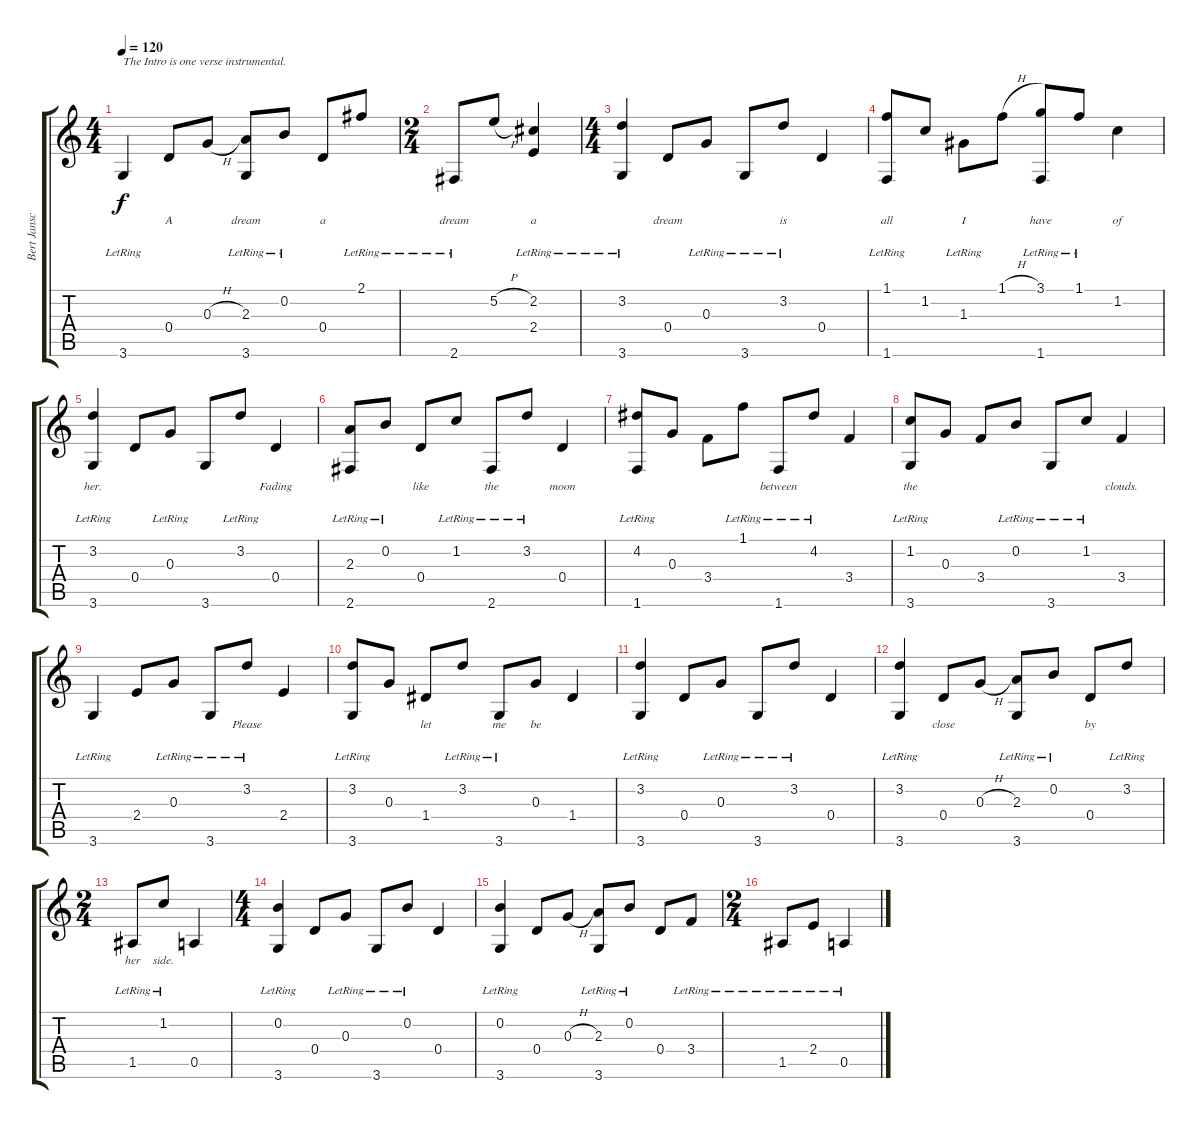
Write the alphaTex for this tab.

\track ("Bert Jansch" "Bert Jansc") {instrument acousticguitarnylon}
\staff {score tabs}
\tuning (E4 B3 G3 D3 A2 E2) {hide}
\ts (4 4)
\tempo 120
\clef g2
\ks c
3.6{lr}.4{txt "The Intro is one verse instrumental." lyrics (0 "") lyrics (1 "") lyrics (2 "") lyrics (3 "") lyrics (4 "") dy f instrument acousticguitarnylon} 0.4.8{lyrics (0 "A") lyrics (1 "") lyrics (2 "") lyrics (3 "") lyrics (4 "")} 0.3{h}.8{lyrics (0 "") lyrics (1 "") lyrics (2 "") lyrics (3 "") lyrics (4 "")} (2.3 3.6{lr}).8{lyrics (0 "dream") lyrics (1 "") lyrics (2 "") lyrics (3 "") lyrics (4 "")} 0.2{lr}.8{lyrics (0 "") lyrics (1 "") lyrics (2 "") lyrics (3 "") lyrics (4 "")} 0.4.8{lyrics (0 "a") lyrics (1 "") lyrics (2 "") lyrics (3 "") lyrics (4 "")} 2.1{lr}.8{lyrics (0 "") lyrics (1 "") lyrics (2 "") lyrics (3 "") lyrics (4 "")} |
\ts (2 4)
2.6{lr}.8{lyrics (0 "dream") lyrics (1 "") lyrics (2 "") lyrics (3 "") lyrics (4 "")} 5.2{h}.8{lyrics (0 "") lyrics (1 "") lyrics (2 "") lyrics (3 "") lyrics (4 "")} (2.2{lr} 2.4).4{lyrics (0 "a") lyrics (1 "") lyrics (2 "") lyrics (3 "") lyrics (4 "")} |
\ts (4 4)
(3.2{lr} 3.6{lr}).4{lyrics (0 "") lyrics (1 "") lyrics (2 "") lyrics (3 "") lyrics (4 "")} 0.4.8{lyrics (0 "dream") lyrics (1 "") lyrics (2 "") lyrics (3 "") lyrics (4 "")} 0.3{lr}.8{lyrics (0 "") lyrics (1 "") lyrics (2 "") lyrics (3 "") lyrics (4 "")} 3.6{lr}.8{lyrics (0 "") lyrics (1 "") lyrics (2 "") lyrics (3 "") lyrics (4 "")} 3.2{lr}.8{lyrics (0 "is") lyrics (1 "") lyrics (2 "") lyrics (3 "") lyrics (4 "")} 0.4.4{lyrics (0 "") lyrics (1 "") lyrics (2 "") lyrics (3 "") lyrics (4 "")} |
(1.1{lr} 1.6{lr}).8{lyrics (0 "all") lyrics (1 "") lyrics (2 "") lyrics (3 "") lyrics (4 "")} 1.2.8{lyrics (0 "") lyrics (1 "") lyrics (2 "") lyrics (3 "") lyrics (4 "")} 1.3{lr}.8{lyrics (0 "I") lyrics (1 "") lyrics (2 "") lyrics (3 "") lyrics (4 "")} 1.1{h}.8{lyrics (0 "") lyrics (1 "") lyrics (2 "") lyrics (3 "") lyrics (4 "")} (3.1 1.6{lr}).8{lyrics (0 "have") lyrics (1 "") lyrics (2 "") lyrics (3 "") lyrics (4 "")} 1.1{lr}.8{lyrics (0 "") lyrics (1 "") lyrics (2 "") lyrics (3 "") lyrics (4 "")} 1.2.4{lyrics (0 "of") lyrics (1 "") lyrics (2 "") lyrics (3 "") lyrics (4 "")} |
(3.2{lr} 3.6{lr}).4{lyrics (0 "her.") lyrics (1 "") lyrics (2 "") lyrics (3 "") lyrics (4 "")} 0.4.8{lyrics (0 "") lyrics (1 "") lyrics (2 "") lyrics (3 "") lyrics (4 "")} 0.3{lr}.8{lyrics (0 "") lyrics (1 "") lyrics (2 "") lyrics (3 "") lyrics (4 "")} 3.6.8{lyrics (0 "") lyrics (1 "") lyrics (2 "") lyrics (3 "") lyrics (4 "")} 3.2{lr}.8{lyrics (0 "") lyrics (1 "") lyrics (2 "") lyrics (3 "") lyrics (4 "")} 0.4.4{lyrics (0 "Fading") lyrics (1 "") lyrics (2 "") lyrics (3 "") lyrics (4 "")} |
(2.3{lr} 2.6{lr}).8{lyrics (0 "") lyrics (1 "") lyrics (2 "") lyrics (3 "") lyrics (4 "")} 0.2{lr}.8{lyrics (0 "") lyrics (1 "") lyrics (2 "") lyrics (3 "") lyrics (4 "")} 0.4.8{lyrics (0 "like") lyrics (1 "") lyrics (2 "") lyrics (3 "") lyrics (4 "")} 1.2{lr}.8{lyrics (0 "") lyrics (1 "") lyrics (2 "") lyrics (3 "") lyrics (4 "")} 2.6{lr}.8{lyrics (0 "the") lyrics (1 "") lyrics (2 "") lyrics (3 "") lyrics (4 "")} 3.2{lr}.8{lyrics (0 "") lyrics (1 "") lyrics (2 "") lyrics (3 "") lyrics (4 "")} 0.4.4{lyrics (0 "moon") lyrics (1 "") lyrics (2 "") lyrics (3 "") lyrics (4 "")} |
(4.2{lr} 1.6{lr}).8{lyrics (0 "") lyrics (1 "") lyrics (2 "") lyrics (3 "") lyrics (4 "")} 0.3.8{lyrics (0 "") lyrics (1 "") lyrics (2 "") lyrics (3 "") lyrics (4 "")} 3.4.8{lyrics (0 "") lyrics (1 "") lyrics (2 "") lyrics (3 "") lyrics (4 "")} 1.1{lr}.8{lyrics (0 "") lyrics (1 "") lyrics (2 "") lyrics (3 "") lyrics (4 "")} 1.6{lr}.8{lyrics (0 "between") lyrics (1 "") lyrics (2 "") lyrics (3 "") lyrics (4 "")} 4.2{lr}.8{lyrics (0 "") lyrics (1 "") lyrics (2 "") lyrics (3 "") lyrics (4 "")} 3.4.4{lyrics (0 "") lyrics (1 "") lyrics (2 "") lyrics (3 "") lyrics (4 "")} |
(1.2{lr} 3.6{lr}).8{lyrics (0 "the") lyrics (1 "") lyrics (2 "") lyrics (3 "") lyrics (4 "")} 0.3.8{lyrics (0 "") lyrics (1 "") lyrics (2 "") lyrics (3 "") lyrics (4 "")} 3.4.8{lyrics (0 "") lyrics (1 "") lyrics (2 "") lyrics (3 "") lyrics (4 "")} 0.2{lr}.8{lyrics (0 "") lyrics (1 "") lyrics (2 "") lyrics (3 "") lyrics (4 "")} 3.6{lr}.8{lyrics (0 "") lyrics (1 "") lyrics (2 "") lyrics (3 "") lyrics (4 "")} 1.2{lr}.8{lyrics (0 "") lyrics (1 "") lyrics (2 "") lyrics (3 "") lyrics (4 "")} 3.4.4{lyrics (0 "clouds.") lyrics (1 "") lyrics (2 "") lyrics (3 "") lyrics (4 "")} |
3.6{lr}.4{lyrics (0 "") lyrics (1 "") lyrics (2 "") lyrics (3 "") lyrics (4 "")} 2.4.8{lyrics (0 "") lyrics (1 "") lyrics (2 "") lyrics (3 "") lyrics (4 "")} 0.3{lr}.8{lyrics (0 "") lyrics (1 "") lyrics (2 "") lyrics (3 "") lyrics (4 "")} 3.6{lr}.8{lyrics (0 "") lyrics (1 "") lyrics (2 "") lyrics (3 "") lyrics (4 "")} 3.2{lr}.8{lyrics (0 "Please") lyrics (1 "") lyrics (2 "") lyrics (3 "") lyrics (4 "")} 2.4.4{lyrics (0 "") lyrics (1 "") lyrics (2 "") lyrics (3 "") lyrics (4 "")} |
(3.2{lr} 3.6{lr}).8{lyrics (0 "") lyrics (1 "") lyrics (2 "") lyrics (3 "") lyrics (4 "")} 0.3.8{lyrics (0 "") lyrics (1 "") lyrics (2 "") lyrics (3 "") lyrics (4 "")} 1.4.8{lyrics (0 "let") lyrics (1 "") lyrics (2 "") lyrics (3 "") lyrics (4 "")} 3.2{lr}.8{lyrics (0 "") lyrics (1 "") lyrics (2 "") lyrics (3 "") lyrics (4 "")} 3.6{lr}.8{lyrics (0 "me") lyrics (1 "") lyrics (2 "") lyrics (3 "") lyrics (4 "")} 0.3.8{lyrics (0 "be") lyrics (1 "") lyrics (2 "") lyrics (3 "") lyrics (4 "")} 1.4.4{lyrics (0 "") lyrics (1 "") lyrics (2 "") lyrics (3 "") lyrics (4 "")} |
(3.2{lr} 3.6{lr}).4{lyrics (0 "") lyrics (1 "") lyrics (2 "") lyrics (3 "") lyrics (4 "")} 0.4.8{lyrics (0 "") lyrics (1 "") lyrics (2 "") lyrics (3 "") lyrics (4 "")} 0.3{lr}.8{lyrics (0 "") lyrics (1 "") lyrics (2 "") lyrics (3 "") lyrics (4 "")} 3.6{lr}.8{lyrics (0 "") lyrics (1 "") lyrics (2 "") lyrics (3 "") lyrics (4 "")} 3.2{lr}.8{lyrics (0 "") lyrics (1 "") lyrics (2 "") lyrics (3 "") lyrics (4 "")} 0.4.4{lyrics (0 "") lyrics (1 "") lyrics (2 "") lyrics (3 "") lyrics (4 "")} |
(3.2{lr} 3.6{lr}).4{lyrics (0 "") lyrics (1 "") lyrics (2 "") lyrics (3 "") lyrics (4 "")} 0.4.8{lyrics (0 "close") lyrics (1 "") lyrics (2 "") lyrics (3 "") lyrics (4 "")} 0.3{h}.8{lyrics (0 "") lyrics (1 "") lyrics (2 "") lyrics (3 "") lyrics (4 "")} (2.3 3.6{lr}).8{lyrics (0 "") lyrics (1 "") lyrics (2 "") lyrics (3 "") lyrics (4 "")} 0.2{lr}.8{lyrics (0 "") lyrics (1 "") lyrics (2 "") lyrics (3 "") lyrics (4 "")} 0.4.8{lyrics (0 "by") lyrics (1 "") lyrics (2 "") lyrics (3 "") lyrics (4 "")} 3.2{lr}.8{lyrics (0 "") lyrics (1 "") lyrics (2 "") lyrics (3 "") lyrics (4 "")} |
\ts (2 4)
1.5{lr}.8{lyrics (0 "her") lyrics (1 "") lyrics (2 "") lyrics (3 "") lyrics (4 "")} 1.2{lr}.8{lyrics (0 "side.") lyrics (1 "") lyrics (2 "") lyrics (3 "") lyrics (4 "")} 0.5.4 |
\ts (4 4)
(0.2{lr} 3.6{lr}).4 0.4.8 0.3{lr}.8 3.6{lr}.8 0.2{lr}.8 0.4.4 |
(0.2{lr} 3.6{lr}).4 0.4.8 0.3{h}.8 (2.3 3.6{lr}).8 0.2{lr}.8 0.4.8 3.4{lr}.8 |
\ts (2 4)
1.5{lr}.8 2.4{lr}.8 0.5{lr}.4
